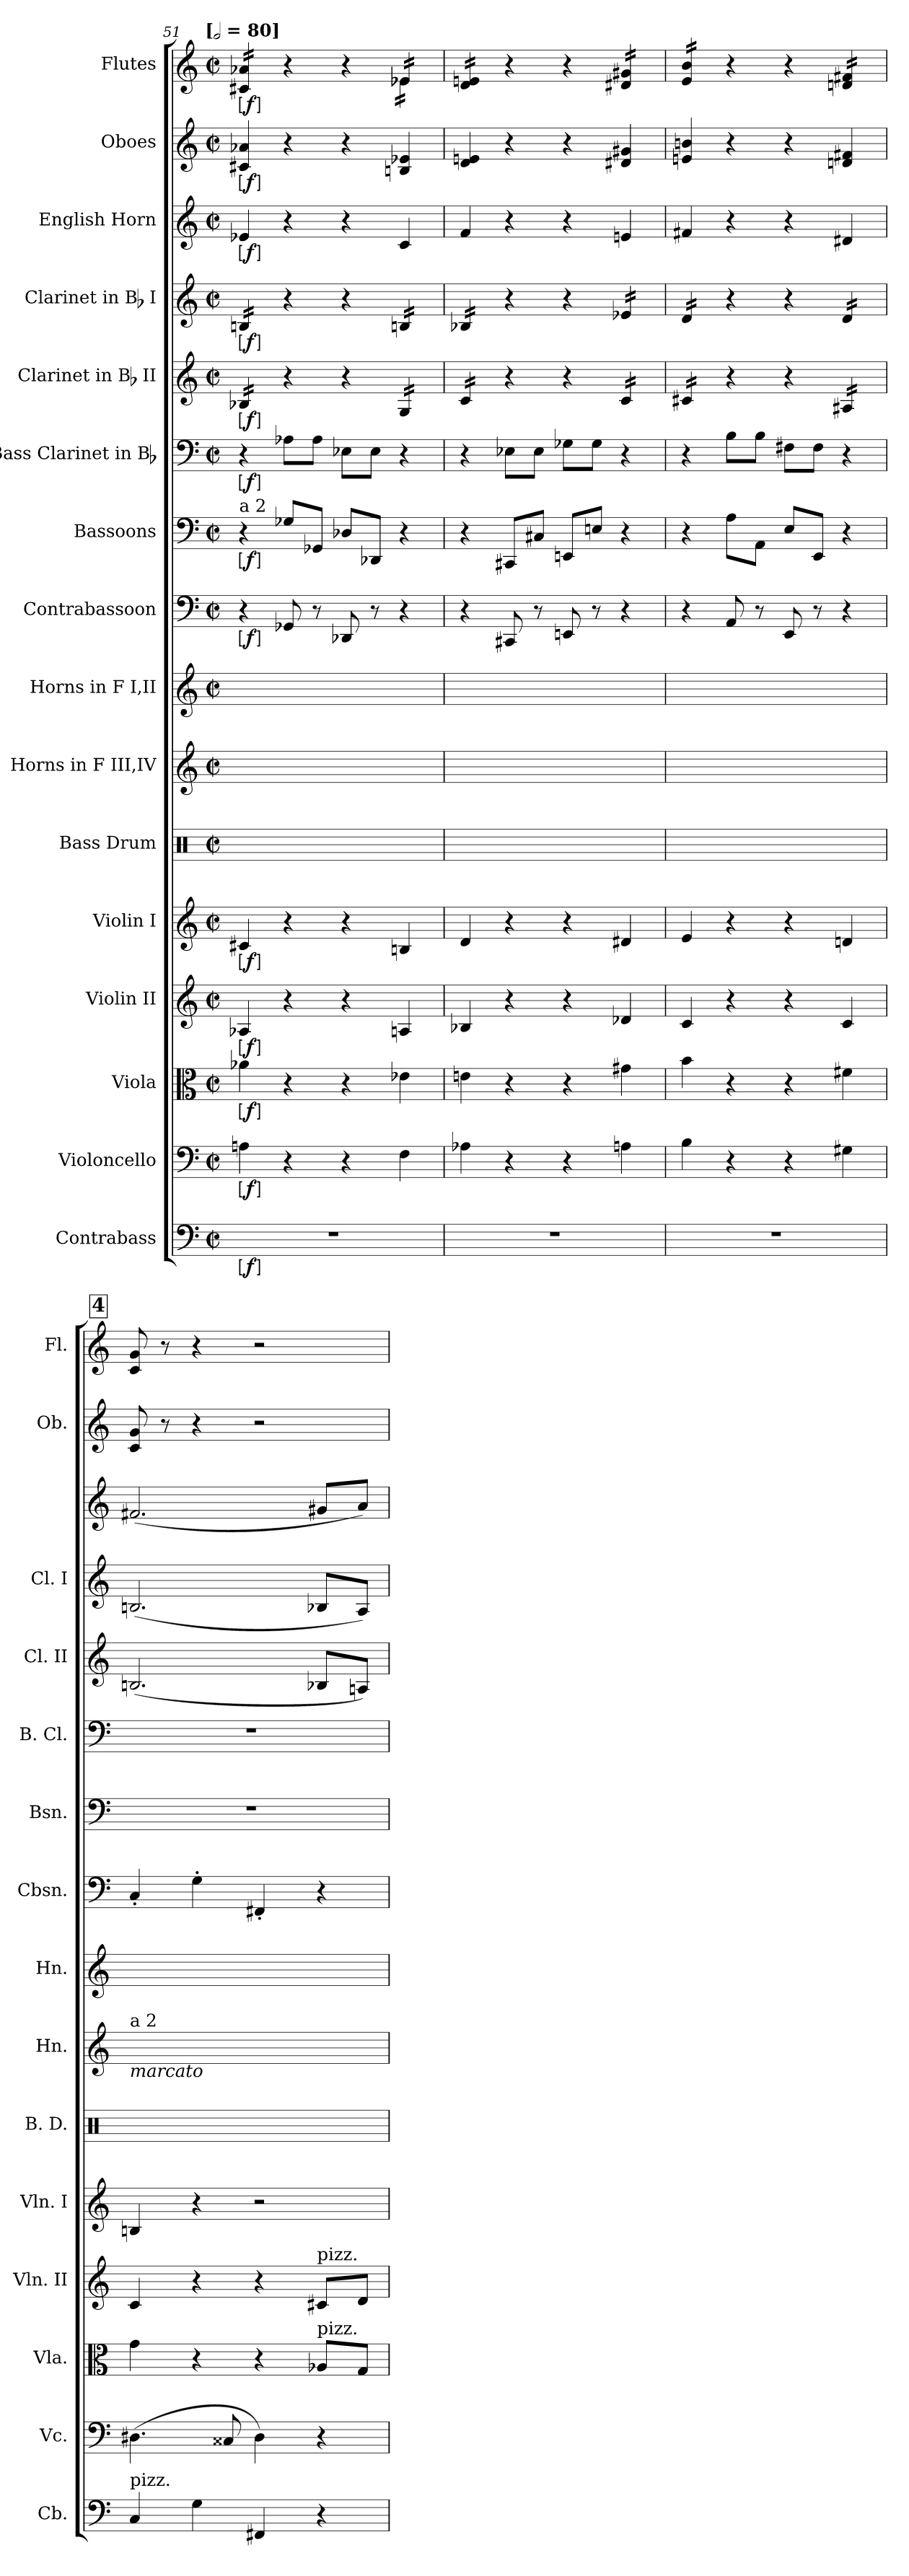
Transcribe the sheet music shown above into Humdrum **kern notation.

**kern	**dynam	**kern	**dynam	**kern	**dynam	**kern	**dynam	**kern	**dynam	**kern	**kern	**kern	**kern	**dynam	**kern	**dynam	**kern	**dynam	**kern	**dynam	**kern	**dynam	**kern	**dynam	**kern	**dynam	**kern	**dynam
*part16	*part16	*part15	*part15	*part14	*part14	*part13	*part13	*part12	*part12	*part11	*part10	*part9	*part8	*part8	*part7	*part7	*part6	*part6	*part5	*part5	*part4	*part4	*part3	*part3	*part2	*part2	*part1	*part1
*staff16	*staff16	*staff15	*staff15	*staff14	*staff14	*staff13	*staff13	*staff12	*staff12	*staff11	*staff10	*staff9	*staff8	*staff8	*staff7	*staff7	*staff6	*staff6	*staff5	*staff5	*staff4	*staff4	*staff3	*staff3	*staff2	*staff2	*staff1	*staff1
*I"Contrabass	*	*I"Violoncello	*	*I"Viola	*	*I"Violin II	*	*I"Violin I	*	*I"Bass Drum	*I"Horns in F III,IV	*I"Horns in F I,II	*I"Contrabassoon	*	*I"Bassoons	*	*I"Bass Clarinet in Bb	*	*I"Clarinet in Bb II	*	*I"Clarinet in Bb I	*	*I"English Horn	*	*I"Oboes	*	*I"Flutes	*
*I'Cb.	*	*I'Vc.	*	*I'Vla.	*	*I'Vln. II	*	*I'Vln. I	*	*I'B. D.	*I'Hn.	*I'Hn.	*I'Cbsn.	*	*I'Bsn.	*	*I'B. Cl.	*	*I'Cl. II	*	*I'Cl. I	*	*	*	*I'Ob.	*	*I'Fl.	*
*clefF4	*	*clefF4	*	*clefC3	*	*clefG2	*	*clefG2	*	*clefX	*clefG2	*clefG2	*clefF4	*	*clefF4	*	*clefF4	*	*clefG2	*	*clefG2	*	*clefG2	*	*clefG2	*	*clefG2	*
*ITrd7c12	*	*	*	*	*	*	*	*	*	*	*ITrd4c7	*ITrd4c7	*ITrd7c12	*	*	*	*ITrd1c2	*	*ITrd1c2	*	*ITrd1c2	*	*ITrd4c7	*	*	*	*	*
*k[]	*	*k[]	*	*k[]	*	*k[]	*	*k[]	*	*k[]	*k[b-]	*k[b-]	*k[]	*	*k[]	*	*k[b-e-]	*	*k[b-e-]	*	*k[b-e-]	*	*k[b-]	*	*k[]	*	*k[]	*
!!LO:TX:omd:t=[[half] = 80]
*M2/2	*	*M2/2	*	*M2/2	*	*M2/2	*	*M2/2	*	*M2/2	*M2/2	*M2/2	*M2/2	*	*M2/2	*	*M2/2	*	*M2/2	*	*M2/2	*	*M2/2	*	*M2/2	*	*M2/2	*
*met(c|)	*	*met(c|)	*	*met(c|)	*	*met(c|)	*	*met(c|)	*	*met(c|)	*met(c|)	*met(c|)	*met(c|)	*	*met(c|)	*	*met(c|)	*	*met(c|)	*	*met(c|)	*	*met(c|)	*	*met(c|)	*	*met(c|)	*
*MM160	*	*MM160	*	*MM160	*	*MM160	*	*MM160	*	*MM160	*MM160	*MM160	*MM160	*	*MM160	*	*MM160	*	*MM160	*	*MM160	*	*MM160	*	*MM160	*	*MM160	*
=51	=51	=51	=51	=51	=51	=51	=51	=51	=51	=51	=51	=51	=51	=51	=51	=51	=51	=51	=51	=51	=51	=51	=51	=51	=51	=51	=51	=51
*	*	*	*	*	*	*	*	*	*	*	*	*	*	*	*	*	*	*	*	*	*	*	*	*	*	*	*^	*
!	!	!	!	!	!	!	!	!	!	!	!	!	!	!	!LO:TX:a:t=a 2	!	!	!	!	!	!	!	!	!	!	!	!	!	!
!	!LO:DY:ed=brack	!	!LO:DY:ed=brack	!	!LO:DY:ed=brack	!	!LO:DY:ed=brack	!	!LO:DY:ed=brack	!	!	!	!	!LO:DY:ed=brack	!	!LO:DY:ed=brack	!	!LO:DY:ed=brack	!	!LO:DY:ed=brack	!	!LO:DY:ed=brack	!	!LO:DY:ed=brack	!	!LO:DY:ed=brack	!	!	!LO:DY:ed=brack
*	*	*	*	*	*	*	*	*	*	*	*	*	*	*	*	*	*	*	*tremolo	*	*	*	*	*	*	*	*	*	*
*	*	*	*	*	*	*	*	*	*	*	*	*	*	*	*	*	*	*	*	*	*tremolo	*	*	*	*	*	*	*	*
*	*	*	*	*	*	*	*	*	*	*	*	*	*	*	*	*	*	*	*	*	*	*	*	*	*	*	*tremolo	*	*
1r	f	4An	f	4a-X	f	4A-X	f	4c#X	f	1ryy	1ryy	1ryy	4r	f	4r	f	4r	f	16A-XLL	f	16AnLL	f	4A-X	f	4c#X 4a-X	f	16c#X 16a-XLL	2ryy	f
.	.	.	.	.	.	.	.	.	.	.	.	.	.	.	.	.	.	.	16A-X	.	16An	.	.	.	.	.	16c#X 16a-X	.	.
.	.	.	.	.	.	.	.	.	.	.	.	.	.	.	.	.	.	.	16A-X	.	16An	.	.	.	.	.	16c#X 16a-X	.	.
.	.	.	.	.	.	.	.	.	.	.	.	.	.	.	.	.	.	.	16A-XJJ	.	16AnJJ	.	.	.	.	.	16c#X 16a-XJJ	.	.
.	.	4r	.	4r	.	4r	.	4r	.	.	.	.	8GGG-X	.	8G-XL	.	8G-XL	.	4r	.	4r	.	4r	.	4r	.	4r	.	.
.	.	.	.	.	.	.	.	.	.	.	.	.	8r	.	8GG-XJ	.	8G-J	.	.	.	.	.	.	.	.	.	.	.	.
.	.	4r	.	4r	.	4r	.	4r	.	.	.	.	8DDD-X	.	8D-XL	.	8D-XL	.	4r	.	4r	.	4r	.	4r	.	4r	4ryy	.
.	.	.	.	.	.	.	.	.	.	.	.	.	8r	.	8DD-XJ	.	8D-J	.	.	.	.	.	.	.	.	.	.	.	.
.	.	4F	.	4e-X	.	4An	.	4Bn	.	.	.	.	4r	.	4r	.	4r	.	16FLL	.	16AnLL	.	4F	.	4Bn 4e-X	.	16e-XLL	16e-XLL	.
.	.	.	.	.	.	.	.	.	.	.	.	.	.	.	.	.	.	.	16F	.	16An	.	.	.	.	.	16e-X	16e-X	.
.	.	.	.	.	.	.	.	.	.	.	.	.	.	.	.	.	.	.	16F	.	16An	.	.	.	.	.	16e-X	16e-X	.
.	.	.	.	.	.	.	.	.	.	.	.	.	.	.	.	.	.	.	16FJJ	.	16AnJJ	.	.	.	.	.	16e-XJJ	16e-XJJ	.
*	*	*	*	*	*	*	*	*	*	*	*	*	*	*	*	*	*	*	*	*	*	*	*	*	*	*	*v	*v	*
=52	=52	=52	=52	=52	=52	=52	=52	=52	=52	=52	=52	=52	=52	=52	=52	=52	=52	=52	=52	=52	=52	=52	=52	=52	=52	=52	=52	=52
1r	.	4A-X	.	4en	.	4B-X	.	4d	.	1ryy	1ryy	1ryy	4r	.	4r	.	4r	.	16B-LL	.	16A-XLL	.	4B-	.	4d 4en	.	16d 16enLL	.
.	.	.	.	.	.	.	.	.	.	.	.	.	.	.	.	.	.	.	16B-	.	16A-X	.	.	.	.	.	16d 16en	.
.	.	.	.	.	.	.	.	.	.	.	.	.	.	.	.	.	.	.	16B-	.	16A-X	.	.	.	.	.	16d 16en	.
.	.	.	.	.	.	.	.	.	.	.	.	.	.	.	.	.	.	.	16B-JJ	.	16A-XJJ	.	.	.	.	.	16d 16enJJ	.
.	.	4r	.	4r	.	4r	.	4r	.	.	.	.	8CCC#X	.	8CC#XL	.	8D-XL	.	4r	.	4r	.	4r	.	4r	.	4r	.
.	.	.	.	.	.	.	.	.	.	.	.	.	8r	.	8C#XJ	.	8D-J	.	.	.	.	.	.	.	.	.	.	.
.	.	4r	.	4r	.	4r	.	4r	.	.	.	.	8EEEn	.	8EEnL	.	8F-XL	.	4r	.	4r	.	4r	.	4r	.	4r	.
.	.	.	.	.	.	.	.	.	.	.	.	.	8r	.	8EnJ	.	8F-J	.	.	.	.	.	.	.	.	.	.	.
.	.	4An	.	4g#X	.	4d-X	.	4d#X	.	.	.	.	4r	.	4r	.	4r	.	16B-LL	.	16d-XLL	.	4An	.	4d#X 4g#X	.	16d#X 16g#XLL	.
.	.	.	.	.	.	.	.	.	.	.	.	.	.	.	.	.	.	.	16B-	.	16d-X	.	.	.	.	.	16d#X 16g#X	.
.	.	.	.	.	.	.	.	.	.	.	.	.	.	.	.	.	.	.	16B-	.	16d-X	.	.	.	.	.	16d#X 16g#X	.
.	.	.	.	.	.	.	.	.	.	.	.	.	.	.	.	.	.	.	16B-JJ	.	16d-XJJ	.	.	.	.	.	16d#X 16g#XJJ	.
=53	=53	=53	=53	=53	=53	=53	=53	=53	=53	=53	=53	=53	=53	=53	=53	=53	=53	=53	=53	=53	=53	=53	=53	=53	=53	=53	=53	=53
1r	.	4B	.	4b	.	4c	.	4e	.	1ryy	1ryy	1ryy	4r	.	4r	.	4r	.	16BnLL	.	16cLL	.	4Bn	.	4en 4bn	.	16e 16bLL	.
.	.	.	.	.	.	.	.	.	.	.	.	.	.	.	.	.	.	.	16Bn	.	16c	.	.	.	.	.	16e 16b	.
.	.	.	.	.	.	.	.	.	.	.	.	.	.	.	.	.	.	.	16Bn	.	16c	.	.	.	.	.	16e 16b	.
.	.	.	.	.	.	.	.	.	.	.	.	.	.	.	.	.	.	.	16BnJJ	.	16cJJ	.	.	.	.	.	16e 16bJJ	.
.	.	4r	.	4r	.	4r	.	4r	.	.	.	.	8AAA	.	8AL	.	8AL	.	4r	.	4r	.	4r	.	4r	.	4r	.
.	.	.	.	.	.	.	.	.	.	.	.	.	8r	.	8AAJ	.	8AJ	.	.	.	.	.	.	.	.	.	.	.
.	.	4r	.	4r	.	4r	.	4r	.	.	.	.	8EEE	.	8EL	.	8EnL	.	4r	.	4r	.	4r	.	4r	.	4r	.
.	.	.	.	.	.	.	.	.	.	.	.	.	8r	.	8EEJ	.	8EJ	.	.	.	.	.	.	.	.	.	.	.
.	.	4G#X	.	4f#X	.	4c	.	4dn	.	.	.	.	4r	.	4r	.	4r	.	16G#XLL	.	16cLL	.	4G#X	.	4dn 4f#X	.	16dn 16f#XLL	.
.	.	.	.	.	.	.	.	.	.	.	.	.	.	.	.	.	.	.	16G#X	.	16c	.	.	.	.	.	16dn 16f#X	.
.	.	.	.	.	.	.	.	.	.	.	.	.	.	.	.	.	.	.	16G#X	.	16c	.	.	.	.	.	16dn 16f#X	.
.	.	.	.	.	.	.	.	.	.	.	.	.	.	.	.	.	.	.	16G#XJJ	.	16cJJ	.	.	.	.	.	16dn 16f#XJJ	.
*	*	*	*	*	*	*	*	*	*	*	*	*	*	*	*	*	*	*	*	*	*	*	*	*	*	*	*Xtremolo	*
*	*	*	*	*	*	*	*	*	*	*	*	*	*	*	*	*	*	*	*	*	*Xtremolo	*	*	*	*	*	*	*
*	*	*	*	*	*	*	*	*	*	*	*	*	*	*	*	*	*	*	*Xtremolo	*	*	*	*	*	*	*	*	*
!!LO:REH:place=s1:a:B:t=4
=54	=54	=54	=54	=54	=54	=54	=54	=54	=54	=54	=54	=54	=54	=54	=54	=54	=54	=54	=54	=54	=54	=54	=54	=54	=54	=54	=54	=54
!	!	!	!	!	!	!	!	!	!	!	!LO:TX:b:i:t=marcato	!	!	!	!	!	!	!	!	!	!	!	!	!	!	!	!	!
!	!	!	!	!	!	!	!	!	!	!	!LO:TX:a:t=a 2	!	!	!	!	!	!	!	!	!	!	!	!	!	!	!	!	!
!LO:TX:a:t=pizz.	!	!	!	!	!	!	!	!	!	!	!	!	!	!	!	!	!	!	!	!	!	!	!	!	!	!	!	!
4CC	.	(4.D#X	.	4g	.	4c	.	4Bn	.	1ryy	4ryy	1ryy	4CC'	.	1r	.	1r	.	(2.An	.	(2.An	.	(2.Bn	.	8c 8g	.	8c 8g	.
.	.	.	.	.	.	.	.	.	.	.	.	.	.	.	.	.	.	.	.	.	.	.	.	.	8r	.	8r	.
4GG	.	.	.	4r	.	4r	.	4r	.	.	4ryy	.	4GG'	.	.	.	.	.	.	.	.	.	.	.	4r	.	4r	.
.	.	8C##X	.	.	.	.	.	.	.	.	.	.	.	.	.	.	.	.	.	.	.	.	.	.	.	.	.	.
4FFF#X	.	4D#)	.	4r	.	4r	.	2r	.	.	6ryy	.	4FFF#X'	.	.	.	.	.	.	.	.	.	.	.	2r	.	2r	.
.	.	.	.	.	.	.	.	.	.	.	6ryy	.	.	.	.	.	.	.	.	.	.	.	.	.	.	.	.	.
!	!	!	!	!	!	!LO:TX:a:t=pizz.	!	!	!	!	!	!	!	!	!	!	!	!	!	!	!	!	!	!	!	!	!	!
!	!	!	!	!LO:TX:a:t=pizz.	!	!	!	!	!	!	!	!	!	!	!	!	!	!	!	!	!	!	!	!	!	!	!	!
4r	.	4r	.	8A-XL	.	8c#XL	.	.	.	.	.	.	4r	.	.	.	.	.	8A-XL	.	8A-XL	.	8c#XL	.	.	.	.	.
.	.	.	.	.	.	.	.	.	.	.	6ryy	.	.	.	.	.	.	.	.	.	.	.	.	.	.	.	.	.
.	.	.	.	8GJ	.	8dJ	.	.	.	.	.	.	.	.	.	.	.	.	8GnJ)	.	8GJ)	.	8dJ)	.	.	.	.	.
=	=	=	=	=	=	=	=	=	=	=	=	=	=	=	=	=	=	=	=	=	=	=	=	=	=	=	=	=
*-	*-	*-	*-	*-	*-	*-	*-	*-	*-	*-	*-	*-	*-	*-	*-	*-	*-	*-	*-	*-	*-	*-	*-	*-	*-	*-	*-	*-
